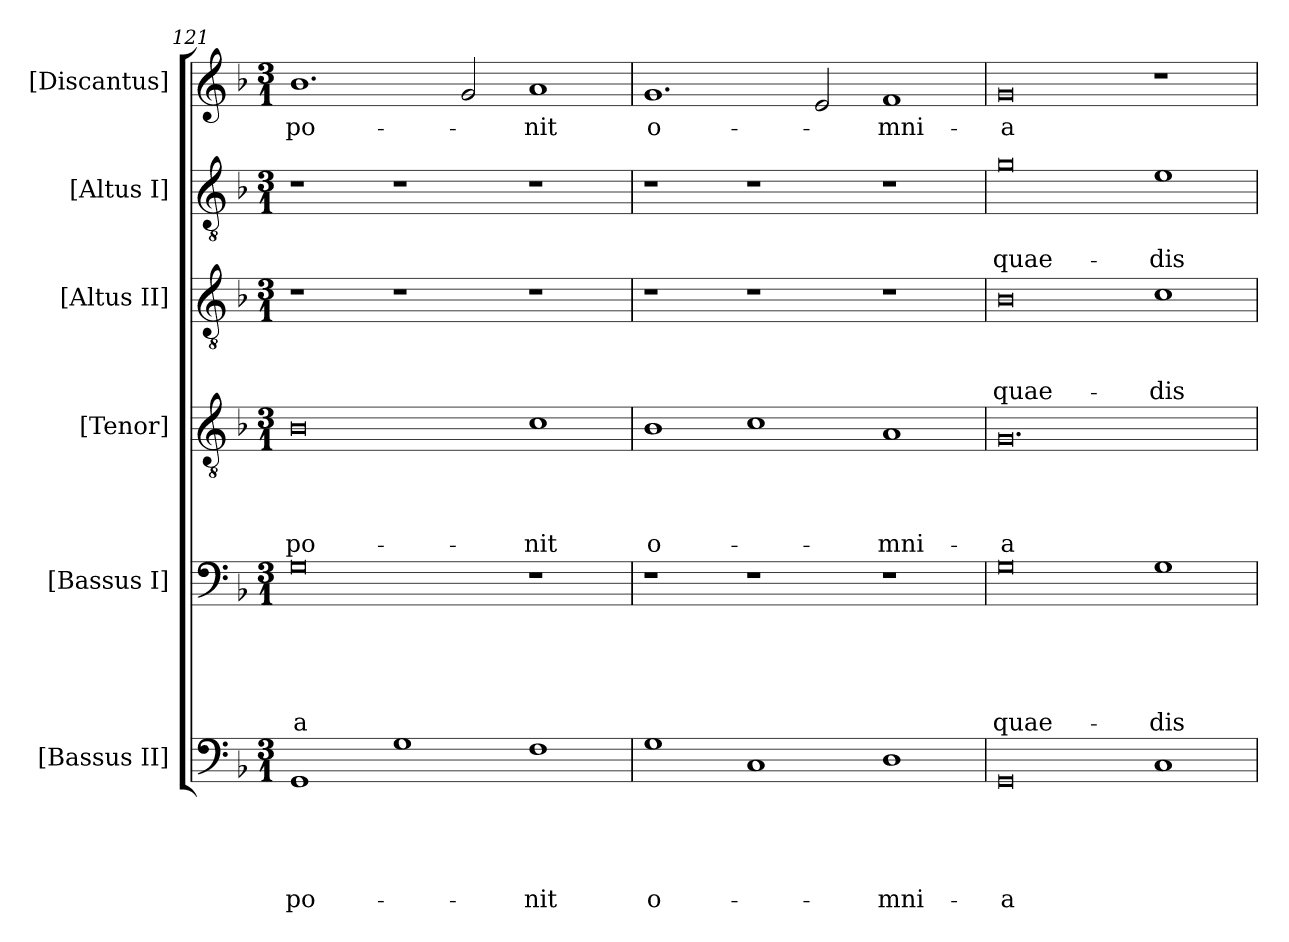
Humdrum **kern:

**kern	**text	**text	**text	**text	**text	**kern	**text	**text	**text	**text	**text	**kern	**text	**text	**text	**text	**kern	**text	**text	**text	**kern	**text	**text	**kern	**text
*part6	*part6	*part6	*part6	*part6	*part6	*part5	*part5	*part5	*part5	*part5	*part5	*part4	*part4	*part4	*part4	*part4	*part3	*part3	*part3	*part3	*part2	*part2	*part2	*part1	*part1
*staff6	*staff6	*staff6	*staff6	*staff6	*staff6	*staff5	*staff5	*staff5	*staff5	*staff5	*staff5	*staff4	*staff4	*staff4	*staff4	*staff4	*staff3	*staff3	*staff3	*staff3	*staff2	*staff2	*staff2	*staff1	*staff1
*I"[Bassus II]	*	*	*	*	*	*I"[Bassus I]	*	*	*	*	*	*I"[Tenor]	*	*	*	*	*I"[Altus II]	*	*	*	*I"[Altus I]	*	*	*I"[Discantus]	*
*clefF4	*	*	*	*	*	*clefF4	*	*	*	*	*	*clefGv2	*	*	*	*	*clefGv2	*	*	*	*clefGv2	*	*	*clefG2	*
*k[b-]	*	*	*	*	*	*k[b-]	*	*	*	*	*	*k[b-]	*	*	*	*	*k[b-]	*	*	*	*k[b-]	*	*	*k[b-]	*
*M3/1	*	*	*	*	*	*M3/1	*	*	*	*	*	*M3/1	*	*	*	*	*M3/1	*	*	*	*M3/1	*	*	*M3/1	*
=121	=121	=121	=121	=121	=121	=121	=121	=121	=121	=121	=121	=121	=121	=121	=121	=121	=121	=121	=121	=121	=121	=121	=121	=121	=121
1GG/	.	.	.	.	-po-	0G\	.	.	.	.	-a	0B-\	.	.	.	-po-	1r	.	.	.	1r	.	.	1.b-\	-po-
1G\	.	.	.	.	.	.	.	.	.	.	.	.	.	.	.	.	1r	.	.	.	1r	.	.	.	.
.	.	.	.	.	.	.	.	.	.	.	.	.	.	.	.	.	.	.	.	.	.	.	.	2g/	.
1F\	.	.	.	.	-nit	1r	.	.	.	.	.	1c\	.	.	.	-nit	1r	.	.	.	1r	.	.	1a/	-nit
=122	=122	=122	=122	=122	=122	=122	=122	=122	=122	=122	=122	=122	=122	=122	=122	=122	=122	=122	=122	=122	=122	=122	=122	=122	=122
1G\	.	.	.	.	o-	1r	.	.	.	.	.	1B-\	.	.	.	o-	1r	.	.	.	1r	.	.	1.g/	o-
1C/	.	.	.	.	.	1r	.	.	.	.	.	1c\	.	.	.	.	1r	.	.	.	1r	.	.	.	.
.	.	.	.	.	.	.	.	.	.	.	.	.	.	.	.	.	.	.	.	.	.	.	.	2e/	.
1D\	.	.	.	.	-mni-	1r	.	.	.	.	.	1A/	.	.	.	-mni-	1r	.	.	.	1r	.	.	1f/	-mni-
=123	=123	=123	=123	=123	=123	=123	=123	=123	=123	=123	=123	=123	=123	=123	=123	=123	=123	=123	=123	=123	=123	=123	=123	=123	=123
0GG/	.	.	.	.	-a	0G\	.	.	.	.	quae-	0.G/	.	.	.	-a	0B-\	.	.	quae-	0g\	.	quae-	0g/	-a
1C/	.	.	.	.	.	1G\	.	.	.	.	dis-	.	.	.	.	.	1c\	.	.	dis-	1e\	.	dis-	1r	.
=	=	=	=	=	=	=	=	=	=	=	=	=	=	=	=	=	=	=	=	=	=	=	=	=	=
*-	*-	*-	*-	*-	*-	*-	*-	*-	*-	*-	*-	*-	*-	*-	*-	*-	*-	*-	*-	*-	*-	*-	*-	*-	*-
